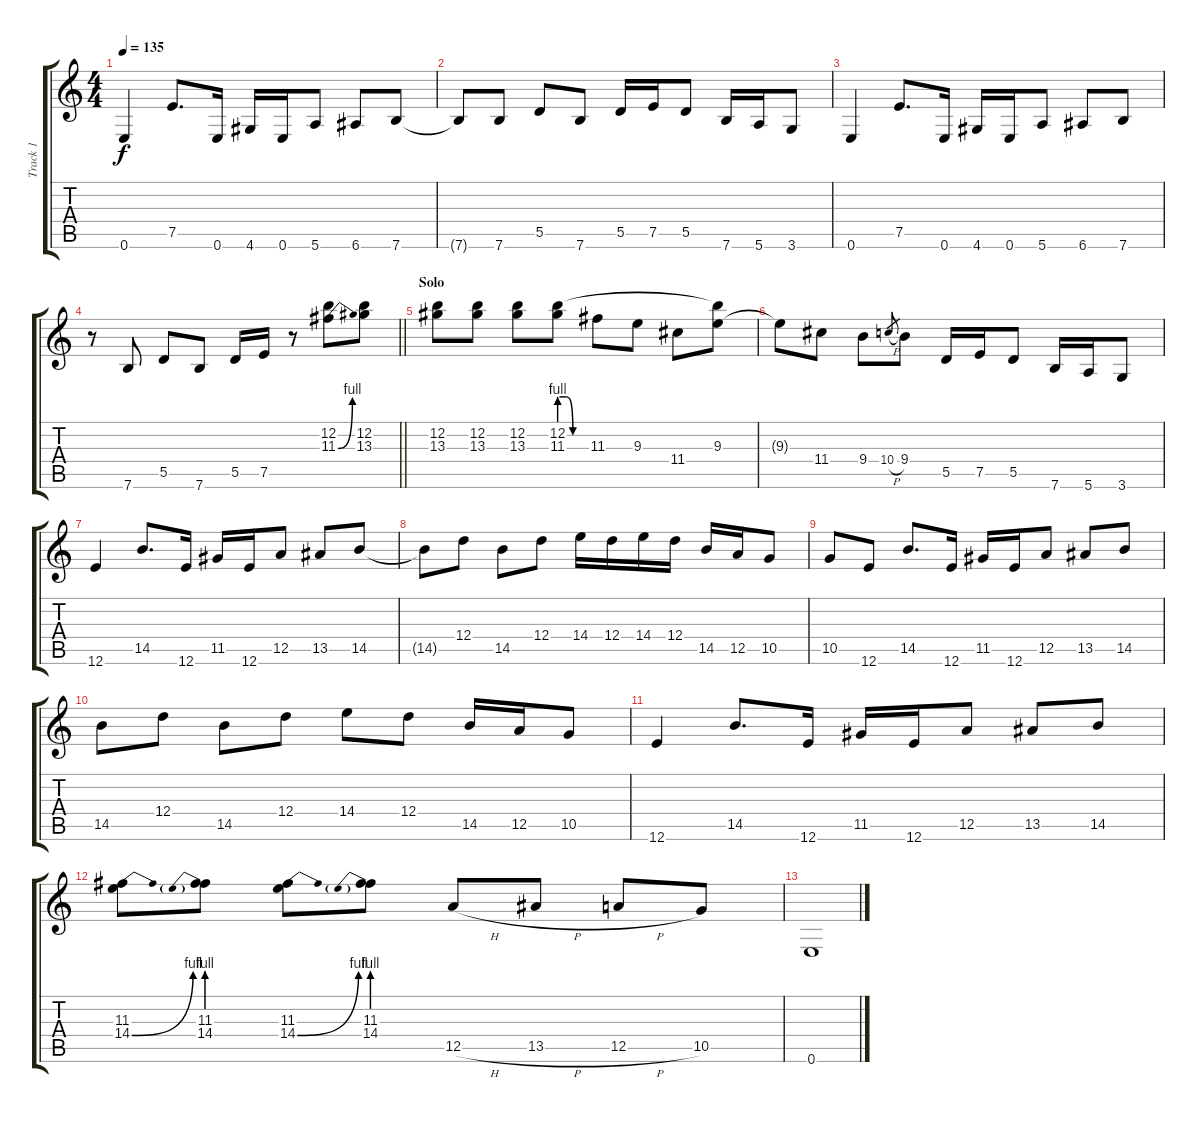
\track ("Track 1" "Track 1") {instrument electricguitarjazz}
\staff {score tabs}
\tuning (E4 B3 G3 D3 A2 E2) {hide}
\ts (4 4)
\tempo 135
\clef g2
\ks c
0.6.4{dy f} 7.5.8{d} 0.6.16 4.6.16 0.6.16 5.6.8 6.6.8 7.6.8 |
7.6{t}.8 7.6.8 5.5.8 7.6.8 5.5.16 7.5.16 5.5.8 7.6.16 5.6.16 3.6.8 |
0.6.4 7.5.8{d} 0.6.16 4.6.16 0.6.16 5.6.8 6.6.8 7.6.8 |
\barLineRight lightlight
r.8 7.6.8 5.5.8 7.6.8 5.5.16 7.5.16 r.8 (12.2 11.3{be (bend 0 0 60 4)}).8 (12.2 13.3).8 |
\section ("" "Solo")
(12.2 13.3).8 (12.2 13.3).8 (12.2 13.3).8 (12.2 11.3{be (custom 0 4 15 4 30 0 60 0)}).8 11.3.8 9.3.8 11.4.8 (12.2{t} 9.3).8 |
9.3{t}.8 11.4.8 9.4.8 10.4{h}.8{gr} 9.4.8 5.5.16 7.5.16 5.5.8 7.6.16 5.6.16 3.6.8 |
12.6.4 14.5.8{d} 12.6.16 11.5.16 12.6.16 12.5.8 13.5.8 14.5.8 |
14.5{t}.8 12.4.8 14.5.8 12.4.8 14.4.16 12.4.16 14.4.16 12.4.16 14.5.16 12.5.16 10.5.8 |
10.5.8 12.6.8 14.5.8{d} 12.6.16 11.5.16 12.6.16 12.5.8 13.5.8 14.5.8 |
14.5.8 12.4.8 14.5.8 12.4.8 14.4.8 12.4.8 14.5.16 12.5.16 10.5.8 |
12.6.4 14.5.8{d} 12.6.16 11.5.16 12.6.16 12.5.8 13.5.8 14.5.8 |
(11.3 14.4{be (bend 0 0 60 4)}).8 (11.3 14.4{be (prebend 0 4 60 4)}).8 (11.3 14.4{be (bend 0 0 60 4)}).8 (11.3 14.4{be (prebend 0 4 60 4)}).8 12.5{h}.8 13.5{h}.8 12.5{h}.8 10.5.8 |
0.6.1
